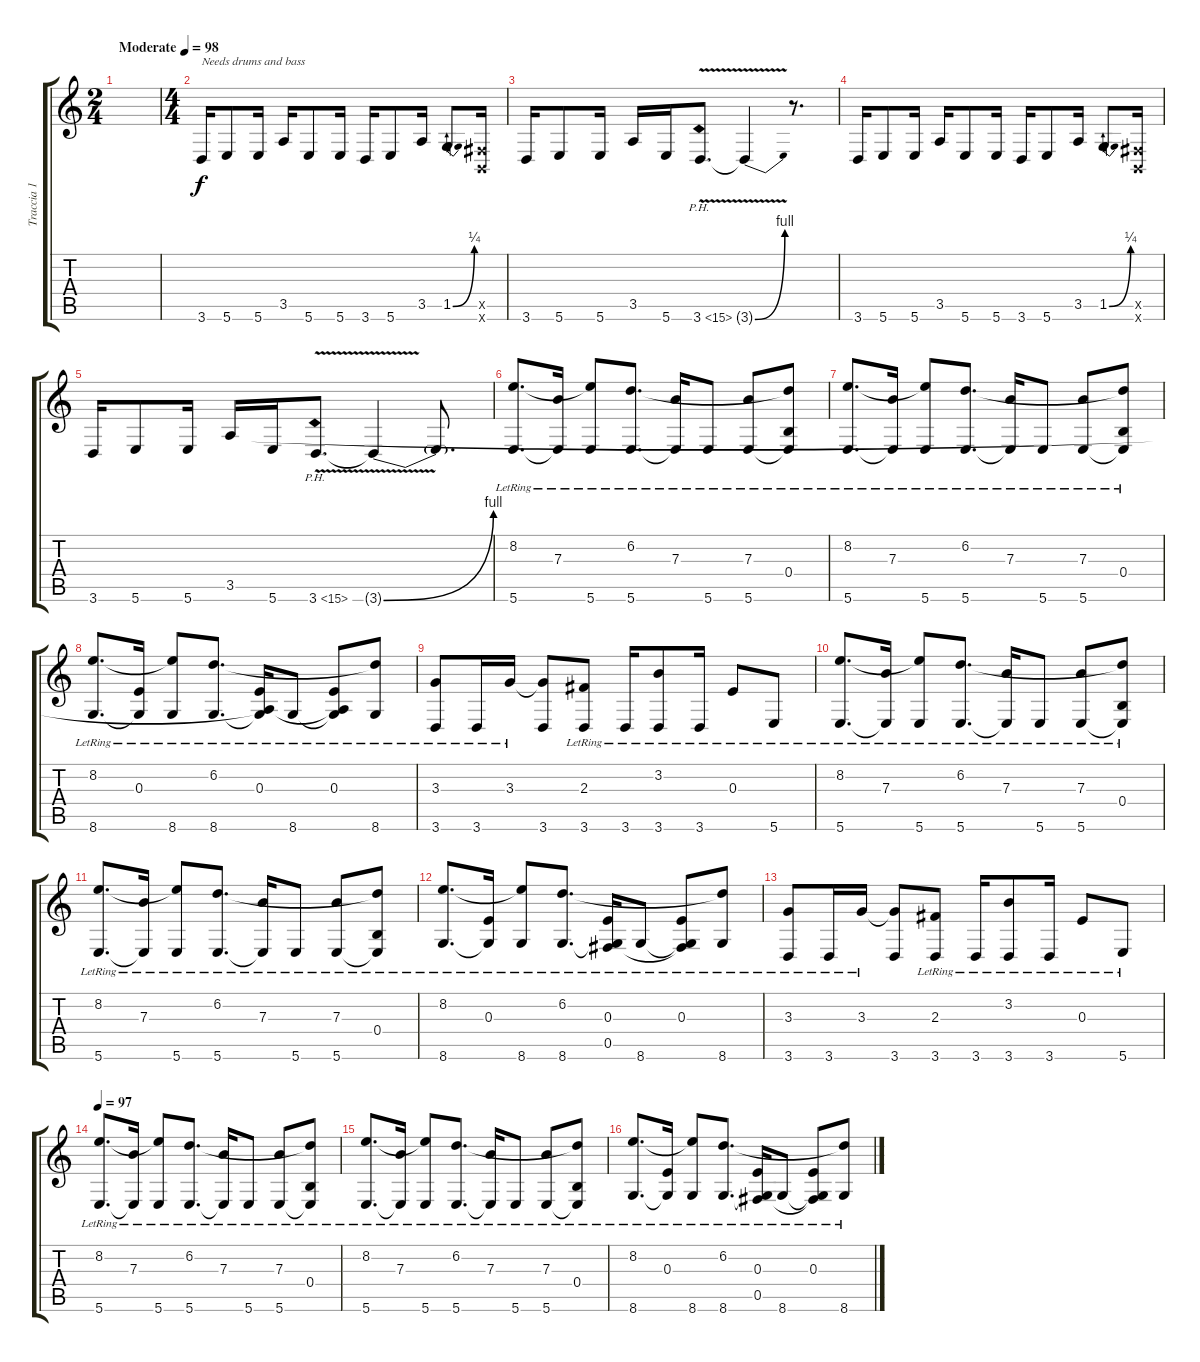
\track ("Traccia 1" "Traccia 1") {instrument distortionguitar}
\staff {score tabs}
\tuning (Db4 Ab3 E3 B2 Gb2 B1) {hide}
\ts (2 4)
\tempo (98 "Moderate")
\clef g2
\ks c
|
\ts (4 4)
3.6.16{txt "Needs drums and bass"} 5.6.8 5.6.16 3.5.16 5.6.8 5.6.16 3.6.16 5.6.8 3.5.16 1.5{be (bend 0 0 60 1)}.8{d} (0.5{x} 0.6{x}).16 |
3.6.16 5.6.8 5.6.16 3.5.16 5.6.16 3.6{ph 12 v}.8{d} 3.6{be (bend 0 0 60 4) t}.4 r.8{d} |
3.6.16 5.6.8 5.6.16 3.5.16 5.6.8 5.6.16 3.6.16 5.6.8 3.5.16 1.5{be (bend 0 0 60 1)}.8{d} (0.5{x} 0.6{x}).16 |
3.6.16 5.6.8 5.6.16 3.5.16 5.6.16 3.6{ph 12 v}.8{d} 3.6{be (bend 0 0 60 4) t}.4 3.6{t}.8{d} |
(8.2{lr} 5.6{lr}).8{d volume 13 instrument acousticguitarsteel} (7.3{lr} 5.6{t}).16 (8.2{t} 5.6{lr}).8 (6.2{lr} 5.6{lr}).8{d} (7.3{lr} 5.6{t}).16 5.6{lr}.8 (7.3{lr} 5.6{lr}).8 (6.2{t} 0.4{lr} 5.6{t}).8 |
(8.2{lr} 5.6{lr}).8{d} (7.3{lr} 5.6{t}).16 (8.2{t} 5.6{lr}).8 (6.2{lr} 5.6{lr}).8{d} (7.3{lr} 5.6{t}).16 5.6{lr}.8 (7.3{lr} 5.6{lr}).8 (6.2{t} 0.4{lr} 5.6{t}).8 |
(8.2{lr} 8.6{lr}).8{d} (0.3{lr} 8.6{t}).16 (8.2{t} 8.6{lr}).8 (6.2{lr} 8.6{lr}).8{d} (0.3{lr} 3.5{t} 8.6{t}).16 8.6{lr}.8 (0.3{lr} 3.5{t} 8.6{t}).8 (6.2{t} 8.6{lr}).8 |
(3.3 3.6{lr}).8 3.6{lr}.16 3.3{lr}.16 (3.3{t} 3.6).8 (2.3 3.6{lr}).8 3.6{lr}.16 (3.2{lr} 3.6{lr}).8 3.6{lr}.16 0.3{lr}.8 5.6{lr}.8 |
(8.2{lr} 5.6{lr}).8{d} (7.3{lr} 5.6{t}).16 (8.2{t} 5.6{lr}).8 (6.2{lr} 5.6{lr}).8{d} (7.3{lr} 5.6{t}).16 5.6{lr}.8 (7.3{lr} 5.6{lr}).8 (6.2{t} 0.4{lr} 5.6{t}).8 |
(8.2{lr} 5.6{lr}).8{d} (7.3{lr} 5.6{t}).16 (8.2{t} 5.6{lr}).8 (6.2{lr} 5.6{lr}).8{d} (7.3{lr} 5.6{t}).16 5.6{lr}.8 (7.3{lr} 5.6{lr}).8 (6.2{t} 0.4{lr} 5.6{t}).8 |
(8.2{lr} 8.6{lr}).8{d} (0.3{lr} 8.6{t}).16 (8.2{t} 8.6{lr}).8 (6.2{lr} 8.6{lr}).8{d} (0.3{lr} 0.5 8.6{t}).16 8.6{lr}.8 (0.3{lr} 0.5{t} 8.6{t}).8 (6.2{t} 8.6{lr}).8 |
(3.3 3.6{lr}).8 3.6{lr}.16 3.3{lr}.16 (3.3{t} 3.6).8 (2.3 3.6{lr}).8 3.6{lr}.16 (3.2{lr} 3.6{lr}).8 3.6{lr}.16 0.3{lr}.8 5.6{lr}.8 |
\tempo 97
(8.2{lr} 5.6{lr}).8{d} (7.3{lr} 5.6{t}).16 (8.2{t} 5.6{lr}).8 (6.2{lr} 5.6{lr}).8{d} (7.3{lr} 5.6{t}).16 5.6{lr}.8 (7.3{lr} 5.6{lr}).8 (6.2{t} 0.4{lr} 5.6{t}).8 |
(8.2{lr} 5.6{lr}).8{d} (7.3{lr} 5.6{t}).16 (8.2{t} 5.6{lr}).8 (6.2{lr} 5.6{lr}).8{d} (7.3{lr} 5.6{t}).16 5.6{lr}.8 (7.3{lr} 5.6{lr}).8 (6.2{t} 0.4{lr} 5.6{t}).8 |
(8.2{lr} 8.6{lr}).8{d} (0.3{lr} 8.6{t}).16 (8.2{t} 8.6{lr}).8 (6.2{lr} 8.6{lr}).8{d} (0.3{lr} 0.5 8.6{t}).16 8.6{lr}.8 (0.3{lr} 0.5{t} 8.6{t}).8 (6.2{t} 8.6{lr}).8
